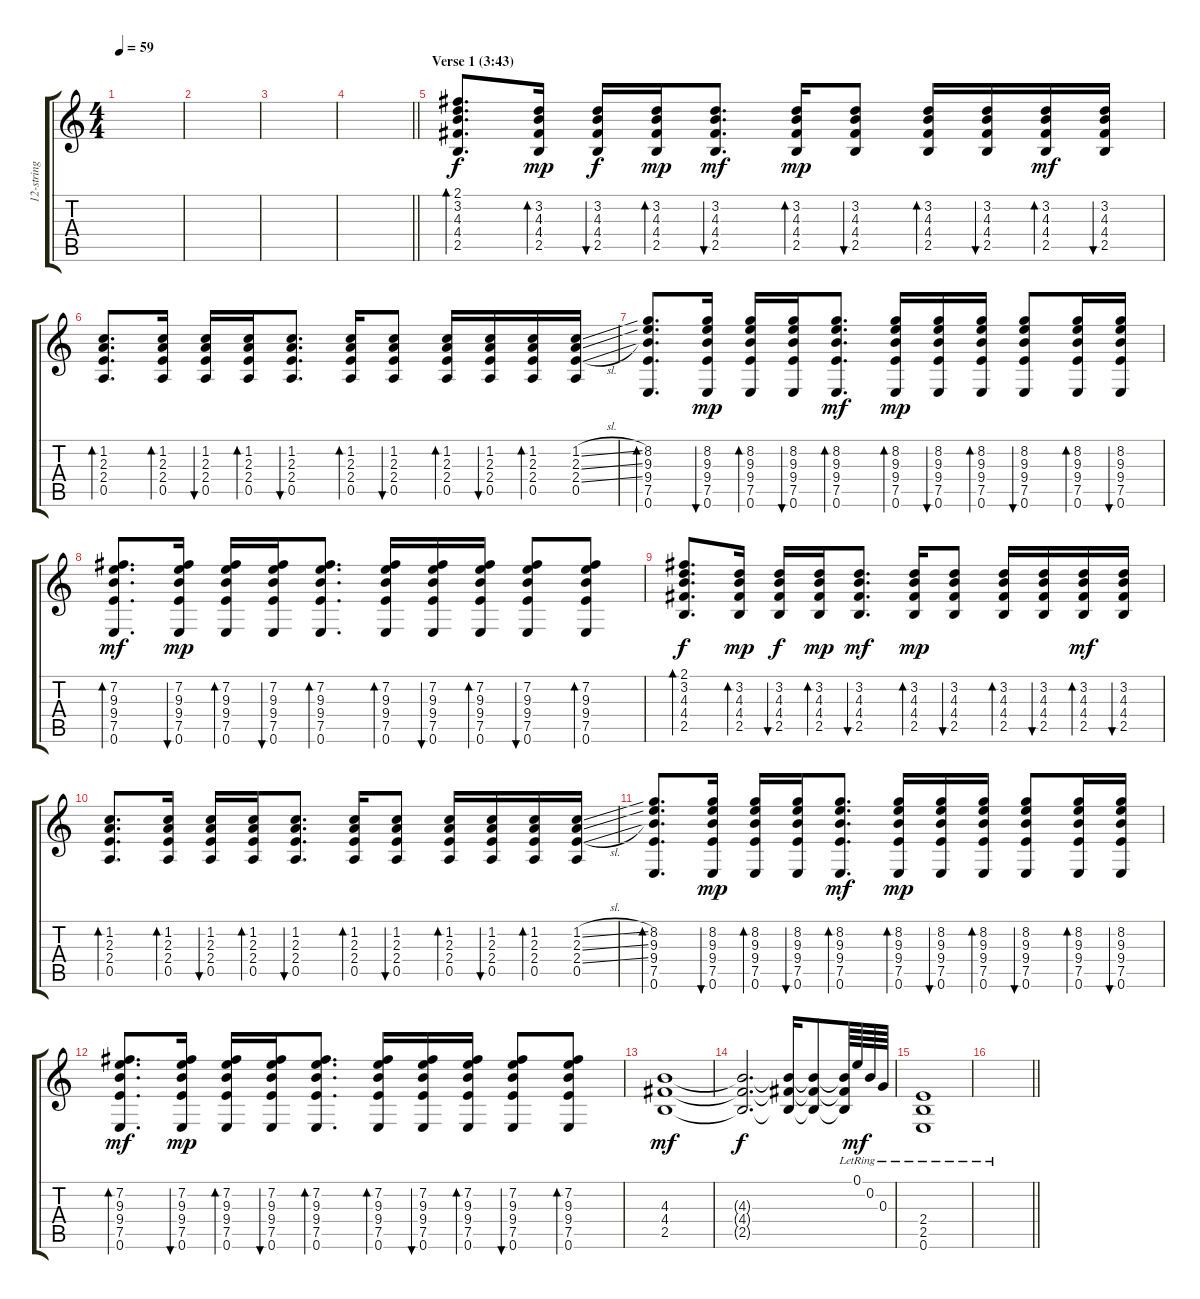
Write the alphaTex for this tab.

\track ("12-string guitar" "12-string ") {instrument acousticguitarsteel}
\staff {score tabs}
\tuning (E4 B3 G3 D3 A2 E2) {hide}
\ts (4 4)
\tempo 59
\clef g2
\ks c
|
|
|
\barLineRight lightlight
|
\section ("" "Verse 1 (3:43)")
(2.1 3.2 4.3 4.4 2.5).8{d bd 120} (3.2 4.3 4.4 2.5).16{bd 60 dy mp} (3.2 4.3 4.4 2.5).16{bu 60 dy f} (3.2 4.3 4.4 2.5).16{bd 60 dy mp} (3.2 4.3 4.4 2.5).8{d bu 60 dy mf} (3.2 4.3 4.4 2.5).16{bd 60 dy mp} (3.2 4.3 4.4 2.5).8{bu 60} (3.2 4.3 4.4 2.5).16{bd 60} (3.2 4.3 4.4 2.5).16{bu 60} (3.2 4.3 4.4 2.5).16{bd 60 dy mf} (3.2 4.3 4.4 2.5).16{bu 60} |
(1.2 2.3 2.4 0.5).8{d bd 60} (1.2 2.3 2.4 0.5).16{bd 60} (1.2 2.3 2.4 0.5).16{bu 60} (1.2 2.3 2.4 0.5).16{bd 60} (1.2 2.3 2.4 0.5).8{d bu 60} (1.2 2.3 2.4 0.5).16{bd 60} (1.2 2.3 2.4 0.5).8{bu 60} (1.2 2.3 2.4 0.5).16{bd 60} (1.2 2.3 2.4 0.5).16{bu 60} (1.2 2.3 2.4 0.5).16{bd 60} (1.2{sl} 2.3{sl} 2.4{sl} 0.5).16 |
(8.2 9.3 9.4 7.5 0.6).8{d bd 60} (8.2 9.3 9.4 7.5 0.6).16{bu 60 dy mp} (8.2 9.3 9.4 7.5 0.6).16{bd 60} (8.2 9.3 9.4 7.5 0.6).16{bu 60} (8.2 9.3 9.4 7.5 0.6).8{d bd 60 dy mf} (8.2 9.3 9.4 7.5 0.6).16{bd 60 dy mp} (8.2 9.3 9.4 7.5 0.6).16{bu 60} (8.2 9.3 9.4 7.5 0.6).16{bd 60} (8.2 9.3 9.4 7.5 0.6).8{bu 60} (8.2 9.3 9.4 7.5 0.6).16{bd 60} (8.2 9.3 9.4 7.5 0.6).16{bu 60} |
(7.2 9.3 9.4 7.5 0.6).8{d bd 60 dy mf} (7.2 9.3 9.4 7.5 0.6).16{bu 60 dy mp} (7.2 9.3 9.4 7.5 0.6).16{bd 60} (7.2 9.3 9.4 7.5 0.6).16{bu 60} (7.2 9.3 9.4 7.5 0.6).8{d bd 60} (7.2 9.3 9.4 7.5 0.6).16{bd 60} (7.2 9.3 9.4 7.5 0.6).16{bu 60} (7.2 9.3 9.4 7.5 0.6).16{bd 60} (7.2 9.3 9.4 7.5 0.6).8{bu 60} (7.2 9.3 9.4 7.5 0.6).8{bd 60} |
(2.1 3.2 4.3 4.4 2.5).8{d bd 120 dy f} (3.2 4.3 4.4 2.5).16{bd 60 dy mp} (3.2 4.3 4.4 2.5).16{bu 60 dy f} (3.2 4.3 4.4 2.5).16{bd 60 dy mp} (3.2 4.3 4.4 2.5).8{d bu 60 dy mf} (3.2 4.3 4.4 2.5).16{bd 60 dy mp} (3.2 4.3 4.4 2.5).8{bu 60} (3.2 4.3 4.4 2.5).16{bd 60} (3.2 4.3 4.4 2.5).16{bu 60} (3.2 4.3 4.4 2.5).16{bd 60 dy mf} (3.2 4.3 4.4 2.5).16{bu 60} |
(1.2 2.3 2.4 0.5).8{d bd 60} (1.2 2.3 2.4 0.5).16{bd 60} (1.2 2.3 2.4 0.5).16{bu 60} (1.2 2.3 2.4 0.5).16{bd 60} (1.2 2.3 2.4 0.5).8{d bu 60} (1.2 2.3 2.4 0.5).16{bd 60} (1.2 2.3 2.4 0.5).8{bu 60} (1.2 2.3 2.4 0.5).16{bd 60} (1.2 2.3 2.4 0.5).16{bu 60} (1.2 2.3 2.4 0.5).16{bd 60} (1.2{sl} 2.3{sl} 2.4{sl} 0.5).16 |
(8.2 9.3 9.4 7.5 0.6).8{d bd 60} (8.2 9.3 9.4 7.5 0.6).16{bu 60 dy mp} (8.2 9.3 9.4 7.5 0.6).16{bd 60} (8.2 9.3 9.4 7.5 0.6).16{bu 60} (8.2 9.3 9.4 7.5 0.6).8{d bd 60 dy mf} (8.2 9.3 9.4 7.5 0.6).16{bd 60 dy mp} (8.2 9.3 9.4 7.5 0.6).16{bu 60} (8.2 9.3 9.4 7.5 0.6).16{bd 60} (8.2 9.3 9.4 7.5 0.6).8{bu 60} (8.2 9.3 9.4 7.5 0.6).16{bd 60} (8.2 9.3 9.4 7.5 0.6).16{bu 60} |
(7.2 9.3 9.4 7.5 0.6).8{d bd 60 dy mf} (7.2 9.3 9.4 7.5 0.6).16{bu 60 dy mp} (7.2 9.3 9.4 7.5 0.6).16{bd 60} (7.2 9.3 9.4 7.5 0.6).16{bu 60} (7.2 9.3 9.4 7.5 0.6).8{d bd 60} (7.2 9.3 9.4 7.5 0.6).16{bd 60} (7.2 9.3 9.4 7.5 0.6).16{bu 60} (7.2 9.3 9.4 7.5 0.6).16{bd 60} (7.2 9.3 9.4 7.5 0.6).8{bu 60} (7.2 9.3 9.4 7.5 0.6).8{bd 60} |
(4.3 4.4 2.5).1{dy mf} |
(4.3{t} 4.4{t} 2.5{t}).2{d dy f} (4.3{t} 4.4{t} 2.5{t}).16 (4.3{t} 4.4{t} 2.5{t}).8 (4.3{t} 4.4{t} 2.5{t}).64 0.1{lr}.64{dy mf} 0.2{lr}.64 0.3{lr}.64 |
(2.4 2.5{lr} 0.6).1 |
\barLineRight lightlight
